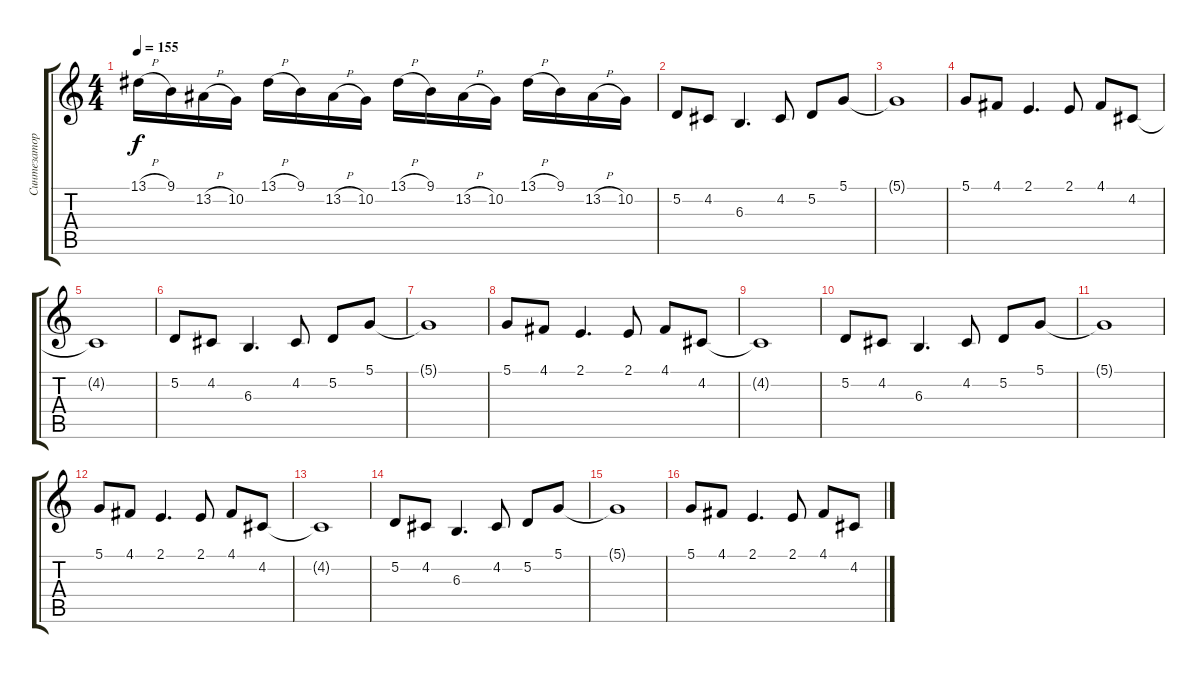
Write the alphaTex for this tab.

\track ("Синтезатор" "Синтезатор") {instrument stringensemble1}
\staff {score tabs}
\tuning (D4 A3 F3 C3 G2 D2) {hide}
\ts (4 4)
\tempo 155
\clef g2
\ks c
13.1{h}.16{dy f} 9.1.16 13.2{h}.16 10.2.16 13.1{h}.16 9.1.16 13.2{h}.16 10.2.16 13.1{h}.16 9.1.16 13.2{h}.16 10.2.16 13.1{h}.16 9.1.16 13.2{h}.16 10.2.16 |
5.2.8{instrument stringensemble1} 4.2.8 6.3.4{d} 4.2.8 5.2.8 5.1.8 |
5.1{t}.1 |
5.1.8 4.1.8 2.1.4{d} 2.1.8 4.1.8 4.2.8 |
4.2{t}.1 |
5.2.8 4.2.8 6.3.4{d} 4.2.8 5.2.8 5.1.8 |
5.1{t}.1 |
5.1.8 4.1.8 2.1.4{d} 2.1.8 4.1.8 4.2.8 |
4.2{t}.1 |
5.2.8 4.2.8 6.3.4{d} 4.2.8 5.2.8 5.1.8 |
5.1{t}.1 |
5.1.8 4.1.8 2.1.4{d} 2.1.8 4.1.8 4.2.8 |
4.2{t}.1 |
5.2.8 4.2.8 6.3.4{d} 4.2.8 5.2.8 5.1.8 |
5.1{t}.1 |
5.1.8 4.1.8 2.1.4{d} 2.1.8 4.1.8 4.2.8
